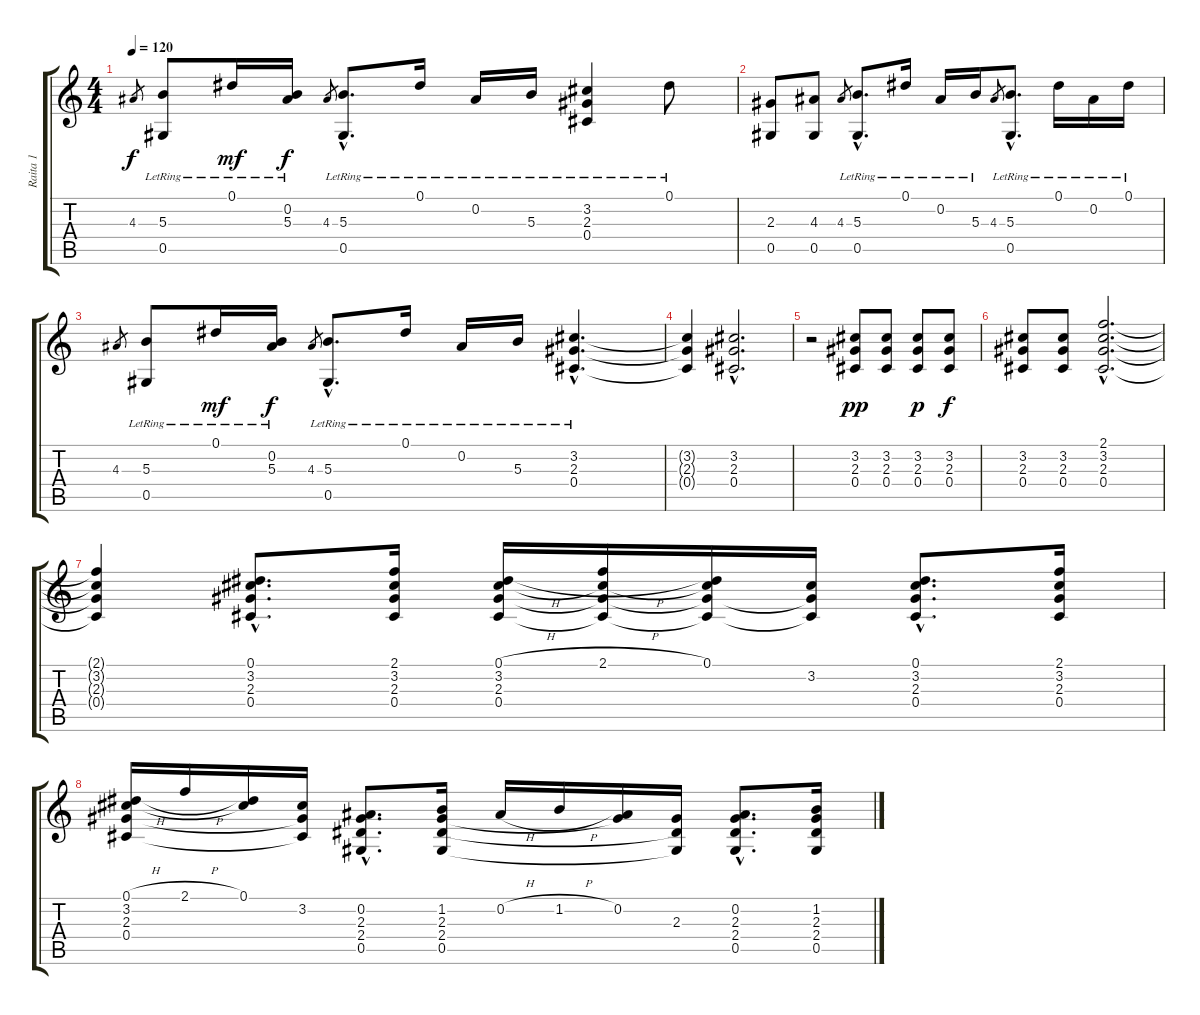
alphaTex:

\track ("Raita 1" "Raita 1") {instrument acousticguitarsteel}
\staff {score tabs}
\tuning (Eb4 Bb3 Gb3 Db3 Ab2 Db2) {hide}
\ts (4 4)
\tempo 120
\clef g2
\ks c
4.3.8{gr dy f} (5.3{lr} 0.5{lr}).8 0.1{lr}.16{dy mf} (0.2{lr} 5.3).16{dy f} 4.3.8{gr} (5.3{hac lr} 0.5{hac lr}).8{d} 0.1{lr}.16 0.2{lr}.16 5.3{lr}.16 (3.2{lr} 2.3{lr} 0.4{lr}).4 0.1{lr}.8 |
(2.3 0.5).8 (4.3 0.5).8 4.3.8{gr} (5.3{hac lr} 0.5{hac lr}).8{d} 0.1{lr}.16 0.2{lr}.16 5.3{lr}.16 4.3.8{gr} (5.3{hac lr} 0.5{hac lr}).8{d} 0.1{lr}.16 0.2{lr}.16 0.1{lr}.16 |
4.3.8{gr} (5.3{lr} 0.5{lr}).8 0.1{lr}.16{dy mf} (0.2{lr} 5.3).16{dy f} 4.3.8{gr} (5.3{hac lr} 0.5{hac lr}).8{d} 0.1{lr}.16 0.2{lr}.16 5.3{lr}.16 (3.2{lr} 2.3{hac lr} 0.4{hac lr}).4{d} |
(3.2{t} 2.3{t} 0.4{t}).4 (3.2{hac} 2.3{hac} 0.4{hac}).2{d} |
r.2 (3.2 2.3 0.4).8{dy pp} (3.2 2.3 0.4).8 (3.2 2.3 0.4).8{dy p} (3.2 2.3 0.4).8{dy f} |
(3.2 2.3 0.4).8 (3.2 2.3 0.4).8 (2.1{hac} 3.2{hac} 2.3{hac} 0.4{hac}).2{d} |
(2.1{t} 3.2{t} 2.3{t} 0.4{t}).4{volume 6} (0.1{hac} 3.2{hac} 2.3{hac} 0.4{hac}).8{d} (2.1 3.2 2.3 0.4).16 (0.1{h} 3.2 2.3 0.4).16 (2.1{h} 3.2{t} 2.3{t} 0.4{t}).16 (0.1 3.2{t} 2.3{t} 0.4{t}).16 (3.2 2.3{t} 0.4{t}).16 (0.1{hac} 3.2{hac} 2.3{hac} 0.4{hac}).8{d} (2.1 3.2 2.3 0.4).16 |
(0.1{h} 3.2 2.3 0.4).16 2.1{h}.16 (0.1 3.2{t}).16 (3.2 2.3{t} 0.4{t}).16 (0.2{hac} 2.3{hac} 2.4{hac} 0.5{hac}).8{d} (1.2 2.3 2.4 0.5).16 0.2{h}.16 1.2{h}.16 (0.2 2.3{t}).16 (2.3 2.4{t} 0.5{t}).16 (0.2{hac} 2.3{hac} 2.4{hac} 0.5{hac}).8{d} (1.2 2.3 2.4 0.5).16
